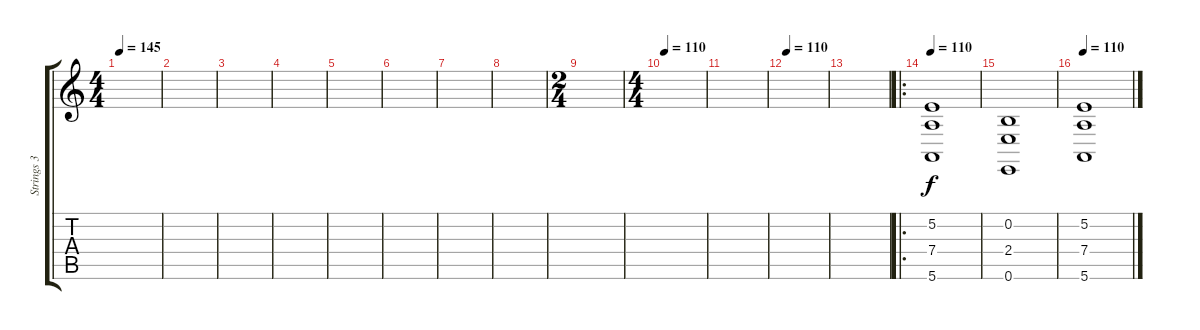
\track ("Strings 3" "Strings 3") {instrument stringensemble1}
\staff {score tabs}
\tuning (E4 B3 G3 D3 A2 E2) {hide}
\ts (4 4)
\tempo 145
\clef g2
\ks c
|
|
|
|
|
|
|
|
\ts (2 4)
|
\ts (4 4)
\tempo 110
|
|
\tempo 110
|
|
\ro
\tempo 110
(5.2 7.4 5.6).1 |
(0.2 2.4 0.6).1 |
\tempo 110
(5.2 7.4 5.6).1
